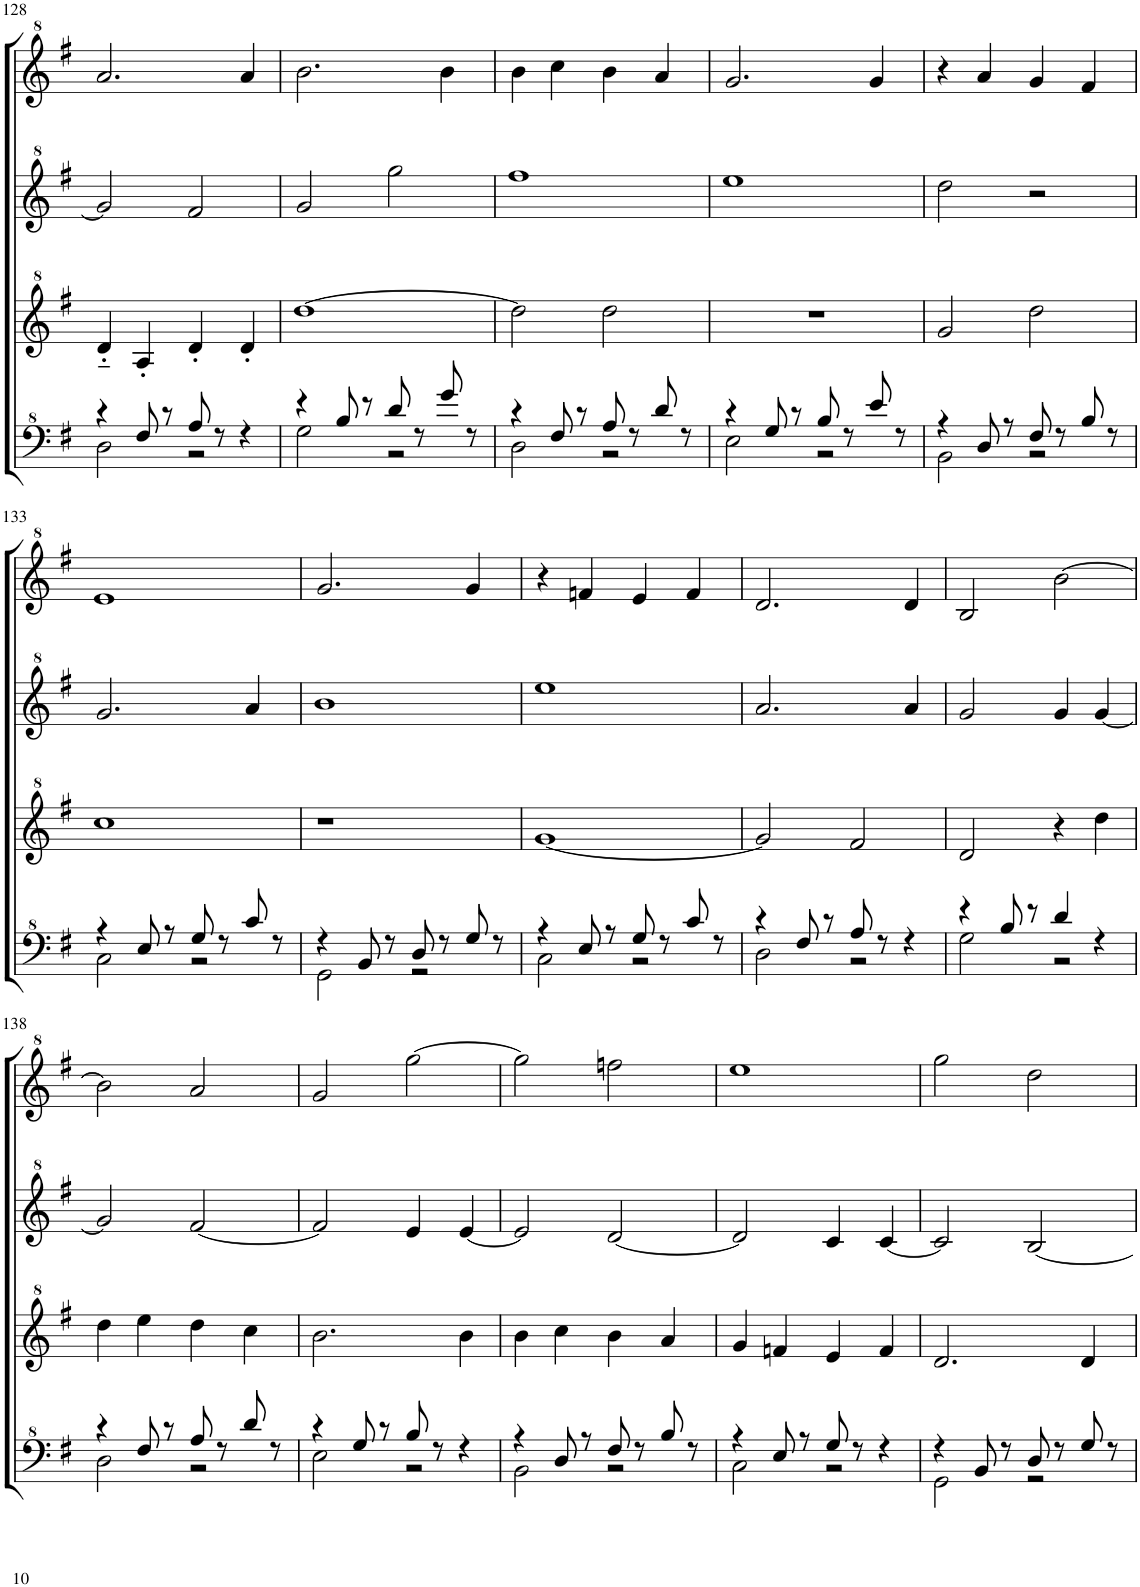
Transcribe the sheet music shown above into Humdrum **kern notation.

**kern	**kern	**kern	**kern
*part1	*part1	*part1	*part1
*staff4	*staff3	*staff2	*staff1
*I"パンフルート	*	*	*
!!LO:PB:g=z
*clefF^4	*clefG^2	*clefG^2	*clefG^2
*k[f#]	*k[f#]	*k[f#]	*k[f#]
*M4/4	*M4/4	*M4/4	*M4/4
*met(c)	*met(c)	*met(c)	*met(c)
=128	=128	=128	=128
*^	*	*	*
4r	2d\	4dd'~/	2gg/]	2.aa/
8f#/	.	4a'/	.	.
8r	.	.	.	.
8a/	2r	4dd'/	2ff#/	.
8r	.	.	.	.
4r	.	4dd'/	.	4aa/
=129	=129	=129	=129	=129
4r	2g\	[1ddd	2gg/	2.bb\
8b/	.	.	.	.
8r	.	.	.	.
8dd/	2r	.	2ggg\	.
8r	.	.	.	.
8gg/	.	.	.	4bb\
8r	.	.	.	.
=130	=130	=130	=130	=130
4r	2d\	2ddd\]	1fff#	4bb\
8f#/	.	.	.	4ccc\
8r	.	.	.	.
8a/	2r	2ddd\	.	4bb\
8r	.	.	.	.
8dd/	.	.	.	4aa/
8r	.	.	.	.
=131	=131	=131	=131	=131
4r	2e\	1r	1eee	2.gg/
8g/	.	.	.	.
8r	.	.	.	.
8b/	2r	.	.	.
8r	.	.	.	.
8ee/	.	.	.	4gg/
8r	.	.	.	.
=132	=132	=132	=132	=132
4r	2B\	2gg/	2ddd\	4r
8d/	.	.	.	4aa/
8r	.	.	.	.
8f#/	2r	2ddd\	2r	4gg/
8r	.	.	.	.
8b/	.	.	.	4ff#/
8r	.	.	.	.
!!LO:LB:g=z
=133	=133	=133	=133	=133
4r	2c\	1ccc	2.gg/	1ee
8e/	.	.	.	.
8r	.	.	.	.
8g/	2r	.	.	.
8r	.	.	.	.
8cc/	.	.	4aa/	.
8r	.	.	.	.
=134	=134	=134	=134	=134
4r	2G\	1r	1bb	2.gg/
8B/	.	.	.	.
8r	.	.	.	.
8d/	2r	.	.	.
8r	.	.	.	.
8g/	.	.	.	4gg/
8r	.	.	.	.
=135	=135	=135	=135	=135
4r	2c\	[1gg	1eee	4r
8e/	.	.	.	4ffn/
8r	.	.	.	.
8g/	2r	.	.	4ee/
8r	.	.	.	.
8cc/	.	.	.	4ff/
8r	.	.	.	.
=136	=136	=136	=136	=136
4r	2d\	2gg/]	2.aa/	2.dd/
8f#/	.	.	.	.
8r	.	.	.	.
8a/	2r	2ff#/	.	.
8r	.	.	.	.
4r	.	.	4aa/	4dd/
=137	=137	=137	=137	=137
4r	2g\	2dd/	2gg/	2b/
8b/	.	.	.	.
8r	.	.	.	.
4dd/	2r	4r	4gg/	[2bb\
4r	.	4ddd\	[4gg/	.
!!LO:LB:g=z
=138	=138	=138	=138	=138
4r	2d\	4ddd\	2gg/]	2bb\]
8f#/	.	4eee\	.	.
8r	.	.	.	.
8a/	2r	4ddd\	[2ff#/	2aa/
8r	.	.	.	.
8dd/	.	4ccc\	.	.
8r	.	.	.	.
=139	=139	=139	=139	=139
4r	2e\	2.bb\	2ff#/]	2gg/
8g/	.	.	.	.
8r	.	.	.	.
8b/	2r	.	4ee/	[2ggg\
8r	.	.	.	.
4r	.	4bb\	[4ee/	.
=140	=140	=140	=140	=140
4r	2B\	4bb\	2ee/]	2ggg\]
8d/	.	4ccc\	.	.
8r	.	.	.	.
8f#/	2r	4bb\	[2dd/	2fffn\
8r	.	.	.	.
8b/	.	4aa/	.	.
8r	.	.	.	.
=141	=141	=141	=141	=141
4r	2c\	4gg/	2dd/]	1eee
8e/	.	4ffn/	.	.
8r	.	.	.	.
8g/	2r	4ee/	4cc/	.
8r	.	.	.	.
4r	.	4ff/	[4cc/	.
=142	=142	=142	=142	=142
4r	2G\	2.dd/	2cc/]	2ggg\
8B/	.	.	.	.
8r	.	.	.	.
8d/	2r	.	[2b/	2ddd\
8r	.	.	.	.
8g/	.	4dd/	.	.
8r	.	.	.	.
*v	*v	*	*	*
=	=	=	=
*-	*-	*-	*-
